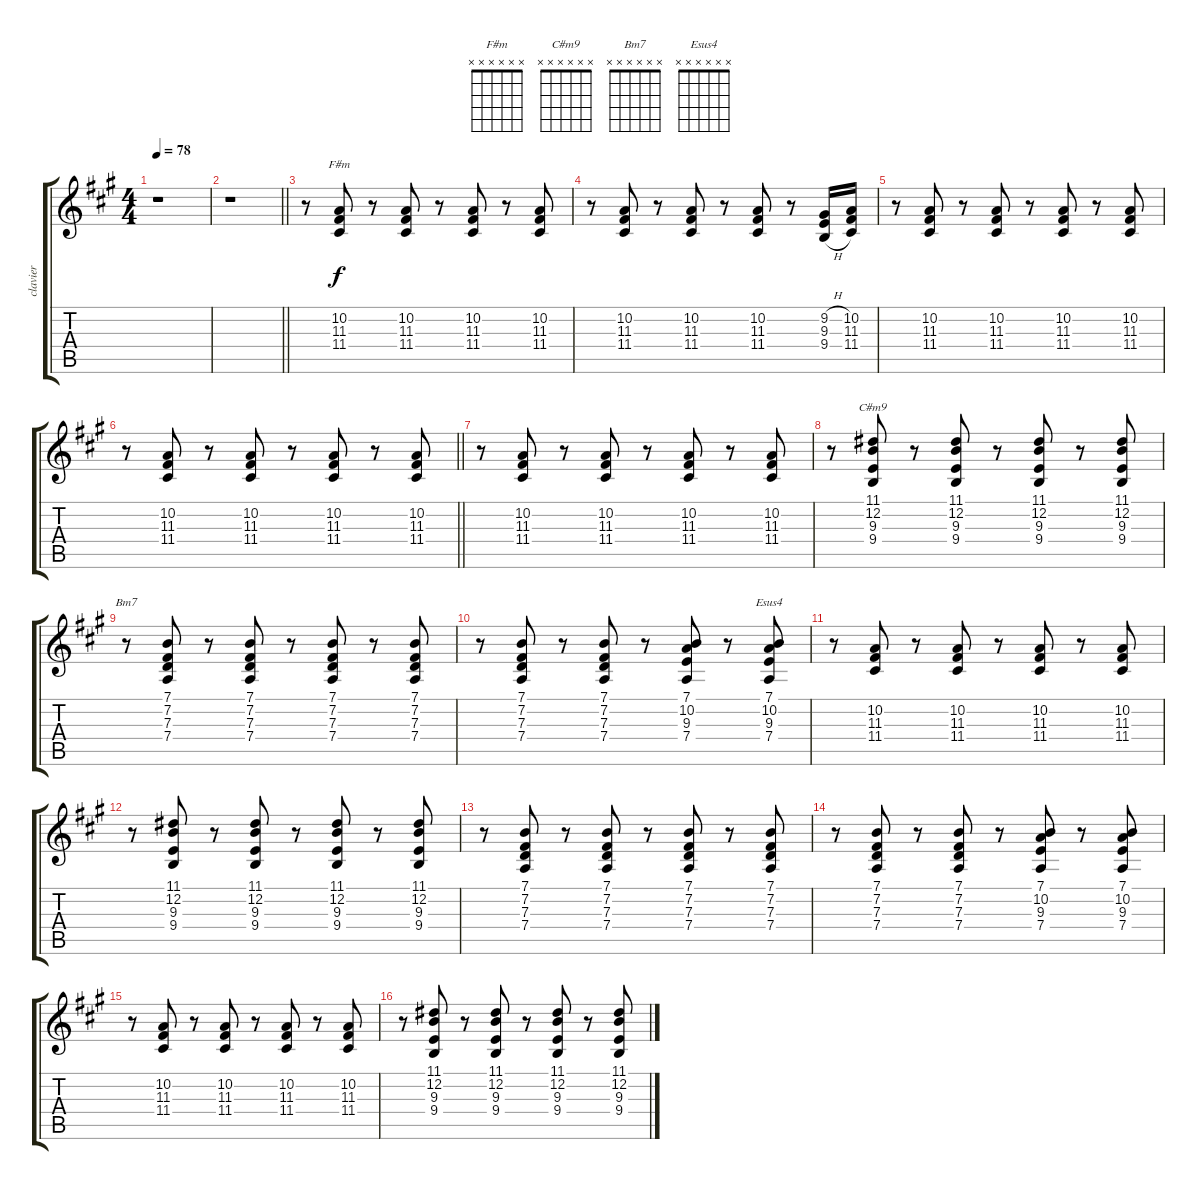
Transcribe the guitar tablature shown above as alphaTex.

\track ("clavier" "clavier") {instrument rockorgan}
\staff {score tabs}
\tuning (E4 B3 G3 D3 A2 E2) {hide}
\chord ("F#m" x x x x x x)
\chord ("C#m9" x x x x x x)
\chord ("Bm7" x x x x x x)
\chord ("Esus4" x x x x x x)
\ts (4 4)
\tempo 78
\clef g2
\ks f#minor
r.1{dy f instrument rockorgan} |
\barLineRight lightlight
r.1 |
r.8 (10.2 11.3 11.4).8{ch "F#m"} r.8 (10.2 11.3 11.4).8 r.8 (10.2 11.3 11.4).8 r.8 (10.2 11.3 11.4).8 |
r.8 (10.2 11.3 11.4).8 r.8 (10.2 11.3 11.4).8 r.8 (10.2 11.3 11.4).8 r.8 (9.2{h} 9.3{h} 9.4{h}).16 (10.2 11.3 11.4).16 |
r.8 (10.2 11.3 11.4).8 r.8 (10.2 11.3 11.4).8 r.8 (10.2 11.3 11.4).8 r.8 (10.2 11.3 11.4).8 |
\barLineRight lightlight
r.8 (10.2 11.3 11.4).8 r.8 (10.2 11.3 11.4).8 r.8 (10.2 11.3 11.4).8 r.8 (10.2 11.3 11.4).8 |
r.8 (10.2 11.3 11.4).8 r.8 (10.2 11.3 11.4).8 r.8 (10.2 11.3 11.4).8 r.8 (10.2 11.3 11.4).8 |
r.8 (11.1 12.2 9.3 9.4).8{ch "C#m9"} r.8 (11.1 12.2 9.3 9.4).8 r.8 (11.1 12.2 9.3 9.4).8 r.8 (11.1 12.2 9.3 9.4).8 |
r.8{ch "Bm7"} (7.1 7.2 7.3 7.4).8 r.8 (7.1 7.2 7.3 7.4).8 r.8 (7.1 7.2 7.3 7.4).8 r.8 (7.1 7.2 7.3 7.4).8 |
r.8 (7.1 7.2 7.3 7.4).8 r.8 (7.1 7.2 7.3 7.4).8 r.8 (7.1 10.2 9.3 7.4).8 r.8 (7.1 10.2 9.3 7.4).8{ch "Esus4"} |
r.8 (10.2 11.3 11.4).8 r.8 (10.2 11.3 11.4).8 r.8 (10.2 11.3 11.4).8 r.8 (10.2 11.3 11.4).8 |
r.8 (11.1 12.2 9.3 9.4).8 r.8 (11.1 12.2 9.3 9.4).8 r.8 (11.1 12.2 9.3 9.4).8 r.8 (11.1 12.2 9.3 9.4).8 |
r.8 (7.1 7.2 7.3 7.4).8 r.8 (7.1 7.2 7.3 7.4).8 r.8 (7.1 7.2 7.3 7.4).8 r.8 (7.1 7.2 7.3 7.4).8 |
r.8 (7.1 7.2 7.3 7.4).8 r.8 (7.1 7.2 7.3 7.4).8 r.8 (7.1 10.2 9.3 7.4).8 r.8 (7.1 10.2 9.3 7.4).8 |
r.8 (10.2 11.3 11.4).8 r.8 (10.2 11.3 11.4).8 r.8 (10.2 11.3 11.4).8 r.8 (10.2 11.3 11.4).8 |
r.8 (11.1 12.2 9.3 9.4).8 r.8 (11.1 12.2 9.3 9.4).8 r.8 (11.1 12.2 9.3 9.4).8 r.8 (11.1 12.2 9.3 9.4).8
